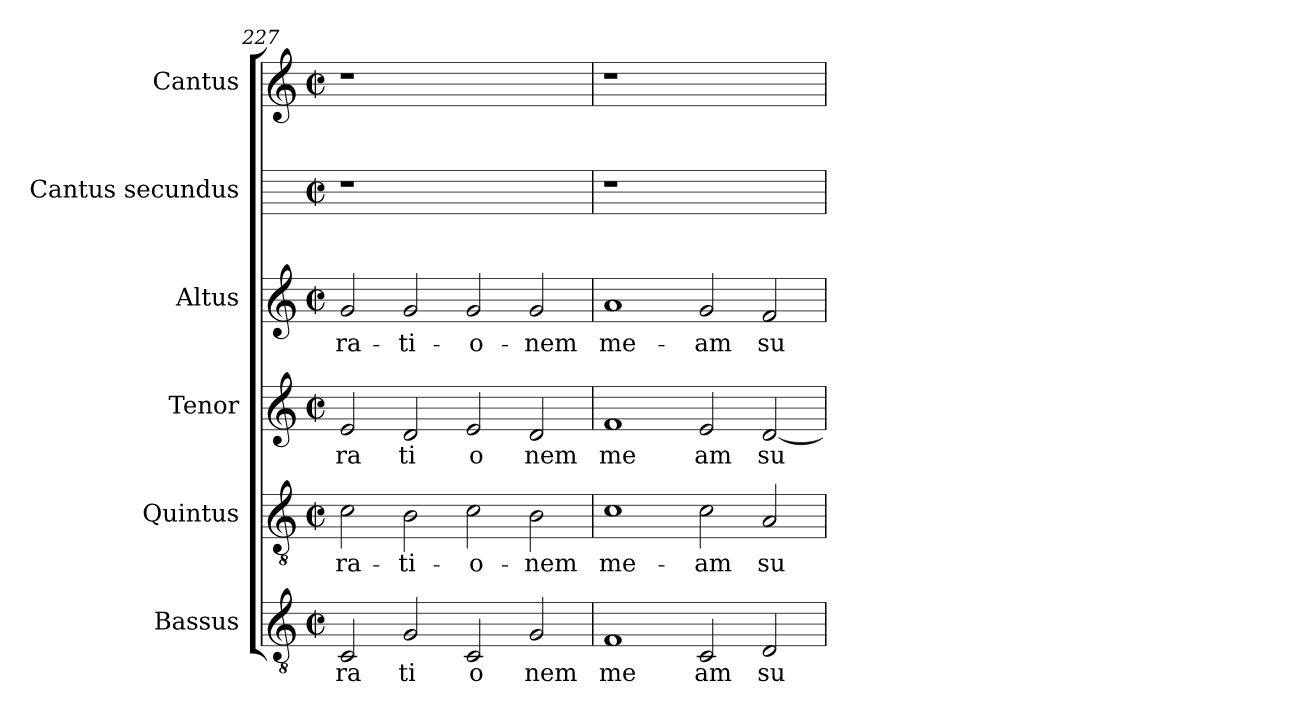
**kern	**text	**kern	**text	**kern	**text	**kern	**text	**kern	**kern
*part6	*part6	*part5	*part5	*part4	*part4	*part3	*part3	*part2	*part1
*staff6	*staff6	*staff5	*staff5	*staff4	*staff4	*staff3	*staff3	*staff2	*staff1
*I"Bassus	*	*I"Quintus	*	*I"Tenor	*	*I"Altus	*	*I"Cantus  secundus	*I"Cantus
*I'B	*	*I'Q	*	*I'T	*	*I'A	*	*	*I'C
*clefGv2	*	*clefGv2	*	*clefG2	*	*clefG2	*	*	*clefG2
*k[]	*	*k[]	*	*k[]	*	*k[]	*	*k[]	*k[]
*C:	*	*C:	*	*C:	*	*C:	*	*C:	*C:
*M2/2	*	*M2/2	*	*M2/2	*	*M2/2	*	*M2/2	*M2/2
*met(c|)	*	*met(c|)	*	*met(c|)	*	*met(c|)	*	*met(c|)	*met(c|)
=227	=227	=227	=227	=227	=227	=227	=227	=227	=227
!	!LO:LY:b:cj	!	!LO:LY:b:cj	!	!LO:LY:b:cj	!	!LO:LY:b:cj	!	!
2C/	ra	2c\	-ra-	2e/	ra	2g/	-ra-	1r	1r
!	!LO:LY:b:cj	!	!LO:LY:b:cj	!	!LO:LY:b:cj	!	!LO:LY:b:cj	!	!
2G/	ti	2B\	-ti-	2d/	ti	2g/	-ti-	.	.
!	!LO:LY:b:cj	!	!LO:LY:b:cj	!	!LO:LY:b:cj	!	!LO:LY:b:cj	!	!
2C/	o	2c\	-o-	2e/	o	2g/	-o-	1ryy	1ryy
!	!LO:LY:b:cj	!	!LO:LY:b:cj	!	!LO:LY:b:cj	!	!LO:LY:b:cj	!	!
2G/	nem	2B\	-nem	2d/	nem	2g/	-nem	.	.
=228	=228	=228	=228	=228	=228	=228	=228	=228	=228
!	!LO:LY:b:cj	!	!LO:LY:b:cj	!	!LO:LY:b:cj	!	!LO:LY:b:cj	!	!
1F	me	1c	me-	1f	me	1a	me-	1r	1r
!	!LO:LY:b:cj	!	!LO:LY:b:cj	!	!LO:LY:b:cj	!	!LO:LY:b:cj	!	!
2C/	am	2c\	-am	2e/	am	2g/	-am	1ryy	1ryy
!	!LO:LY:b:cj	!	!LO:LY:b:cj	!	!LO:LY:b:cj	!	!LO:LY:b:cj	!	!
2D/	su	2A/	su-	[<2d/	su	2f/	su-	.	.
=	=	=	=	=	=	=	=	=	=
*-	*-	*-	*-	*-	*-	*-	*-	*-	*-
